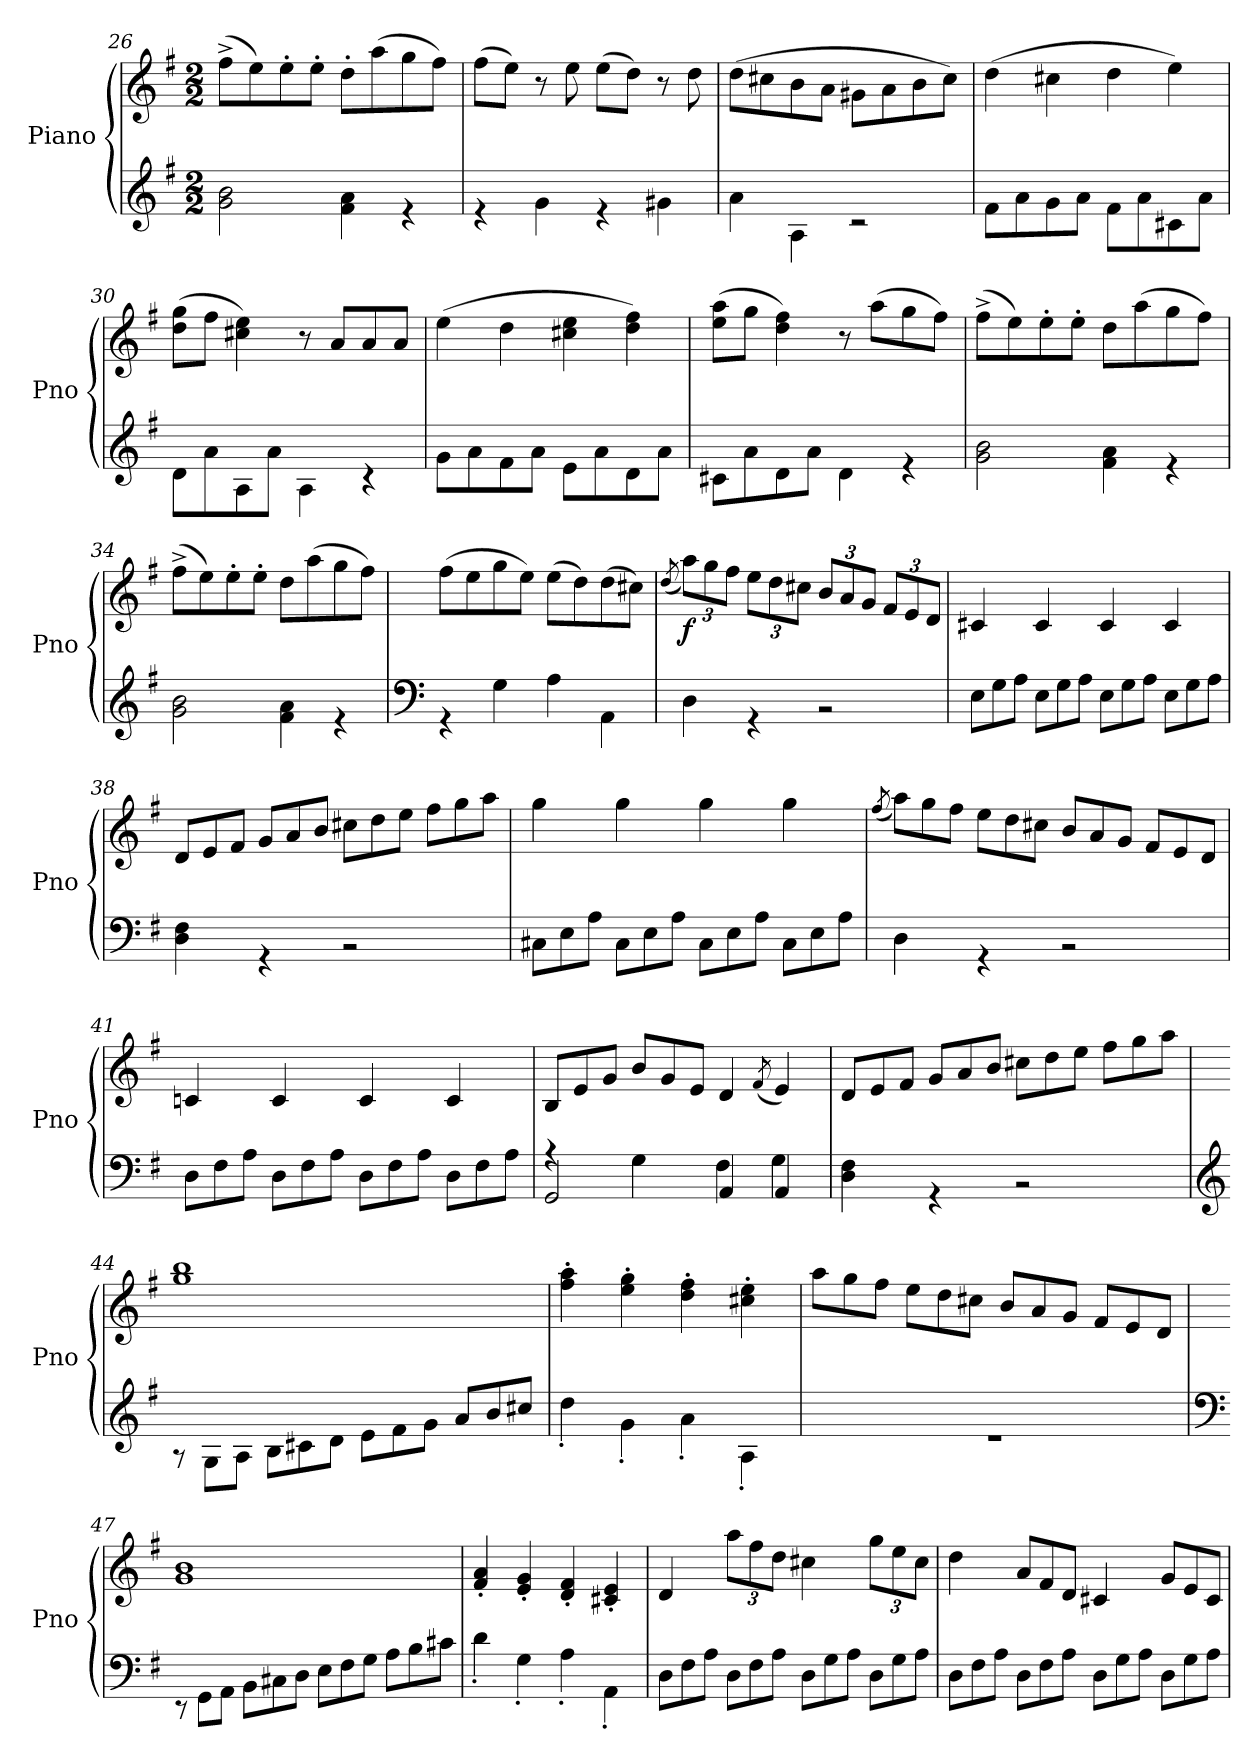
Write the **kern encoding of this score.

**kern	**kern	**dynam
*part1	*part1	*part1
*staff2	*staff1	*staff1/2
*I"Piano	*	*
*I'Pno	*	*
*clefG2	*clefG2	*
*k[f#]	*k[f#]	*
*G:	*G:	*
*M2/2	*M2/2	*
=26	=26	=26
*^	*	*
1ryy	2g\ 2b\	(>8ff#^\L	.
.	.	8ee\)	.
.	.	8ee'\	.
.	.	8ee'\J	.
.	4f#\ 4a\	8dd'\L	.
.	.	(>8aa\	.
.	4r	8gg\	.
.	.	8ff#\J)	.
!!LO:LB:g=z
=27	=27	=27	=27
1ryy	4r	(>8ff#\L	.
.	.	8ee\J)	.
.	4g\	8r	.
.	.	8ee\	.
.	4r	(>8ee\L	.
.	.	8dd\J)	.
.	4g#X\	8r	.
.	.	8dd\	.
=28	=28	=28	=28
1ryy	4a\	(>8dd\L	.
.	.	8cc#X\	.
.	4A\	8b\	.
.	.	8a\J	.
.	2r	8g#X\L	.
.	.	8a\	.
.	.	8b\	.
.	.	8cc#\J)	.
=29	=29	=29	=29
1ryy	8f#\L	(>4dd\	.
.	8a\	.	.
.	8g\	4cc#X\	.
.	8a\J	.	.
.	8f#\L	4dd\	.
.	8a\	.	.
.	8c#X\	4ee\)	.
.	8a\J	.	.
=30	=30	=30	=30
1ryy	8d\L	(>8dd\ 8gg\L	.
.	8a\	8ff#\J	.
.	8A\	4cc#X\ 4ee\)	.
.	8a\J	.	.
.	4A\	8r	.
.	.	8a/L	.
.	4r	8a/	.
.	.	8a/J	.
=31	=31	=31	=31
1ryy	8g\L	(>4ee\	.
.	8a\	.	.
.	8f#\	4dd\	.
.	8a\J	.	.
.	8e\L	4cc#X\ 4ee\	.
.	8a\	.	.
.	8d\	4dd\ 4ff#\)	.
.	8a\J	.	.
!!LO:LB:g=z
=32	=32	=32	=32
1ryy	8c#X\L	(>8ee\ 8aa\L	.
.	8a\	8gg\J	.
.	8d\	4dd\ 4ff#\)	.
.	8a\J	.	.
.	4d\	8r	.
.	.	(>8aa\L	.
.	4r	8gg\	.
.	.	8ff#\J)	.
=33	=33	=33	=33
1ryy	2g\ 2b\	(>8ff#^\L	.
.	.	8ee\)	.
.	.	8ee'\	.
.	.	8ee'\J	.
.	4f#\ 4a\	8dd\L	.
.	.	(>8aa\	.
.	4r	8gg\	.
.	.	8ff#\J)	.
=34	=34	=34	=34
1ryy	2g\ 2b\	(>8ff#^\L	.
.	.	8ee\)	.
.	.	8ee'\	.
.	.	8ee'\J	.
.	4f#\ 4a\	8dd\L	.
.	.	(>8aa\	.
.	4r	8gg\	.
.	.	8ff#\J)	.
=35	=35	=35	=35
*clefF4	*	*	*
1ryy	4r	(>8ff#\L	.
.	.	8ee\	.
.	4G\	8gg\	.
.	.	8ee\J)	.
.	4A\	(>8ee\L	.
.	.	8dd\)	.
.	4AA\	(>8dd\	.
.	.	8cc#X\J)	.
!!LO:LB:g=z
=36	=36	=36	=36
.	.	(<8qdd/	.
*	*	*Xbrackettup	*
!	!	!	!LO:DY:b
1ryy	4D\	12aa\L)	f
.	.	12gg\	.
.	.	12ff#\J	.
.	4r	12ee\L	.
.	.	12dd\	.
.	.	12cc#X\J	.
.	2r	12b/L	.
.	.	12a/	.
.	.	12g/J	.
.	.	12f#/L	.
.	.	12e/	.
.	.	12d/J	.
=37	=37	=37	=37
*	*Xtuplet	*	*
1ryy	12E\L	4c#X/	.
.	12G\	.	.
.	12A\J	.	.
.	12E\L	4c#/	.
.	12G\	.	.
.	12A\J	.	.
.	12E\L	4c#/	.
.	12G\	.	.
.	12A\J	.	.
.	12E\L	4c#/	.
.	12G\	.	.
.	12A\J	.	.
=38	=38	=38	=38
*	*	*Xtuplet	*
1ryy	4D\ 4F#\	12d/L	.
.	.	12e/	.
.	.	12f#/J	.
.	4r	12g/L	.
.	.	12a/	.
.	.	12b/J	.
.	2r	12cc#X\L	.
.	.	12dd\	.
.	.	12ee\J	.
.	.	12ff#\L	.
.	.	12gg\	.
.	.	12aa\J	.
!!LO:LB:g=z
=39	=39	=39	=39
1ryy	12C#X\L	4gg\	.
.	12E\	.	.
.	12A\J	.	.
.	12C#\L	4gg\	.
.	12E\	.	.
.	12A\J	.	.
.	12C#\L	4gg\	.
.	12E\	.	.
.	12A\J	.	.
.	12C#\L	4gg\	.
.	12E\	.	.
.	12A\J	.	.
=40	=40	=40	=40
.	.	(<8qff#/	.
1ryy	4D\	12aa\L)	.
.	.	12gg\	.
.	.	12ff#\J	.
.	4r	12ee\L	.
.	.	12dd\	.
.	.	12cc#X\J	.
.	2r	12b/L	.
.	.	12a/	.
.	.	12g/J	.
.	.	12f#/L	.
.	.	12e/	.
.	.	12d/J	.
=41	=41	=41	=41
1ryy	12D\L	4cn/	.
.	12F#\	.	.
.	12A\J	.	.
.	12D\L	4c/	.
.	12F#\	.	.
.	12A\J	.	.
.	12D\L	4c/	.
.	12F#\	.	.
.	12A\J	.	.
.	12D\L	4c/	.
.	12F#\	.	.
.	12A\J	.	.
!!LO:LB:g=z
=42	=42	=42	=42
2GG/	4rA	12B/L	.
.	.	12e/	.
.	.	12g/J	.
.	4G\	12b/L	.
.	.	12g/	.
.	.	12e/J	.
4AA/	4F#\	4d/	.
.	.	(<8qf#/	.
4AA/	4G\	4e/)	.
=43	=43	=43	=43
1ryy	4D\ 4F#\	12d/L	.
.	.	12e/	.
.	.	12f#/J	.
.	4r	12g/L	.
.	.	12a/	.
.	.	12b/J	.
.	2r	12cc#X\L	.
.	.	12dd\	.
.	.	12ee\J	.
.	.	12ff#\L	.
.	.	12gg\	.
.	.	12aa\J	.
=44	=44	=44	=44
*clefG2	*	*	*
1ryy	12r	1gg 1bb	.
.	12G\L	.	.
.	12A\J	.	.
.	12B\L	.	.
.	12c#X\	.	.
.	12d\J	.	.
.	12e\L	.	.
.	12f#\	.	.
.	12g\J	.	.
.	12a/L	.	.
.	12b/	.	.
.	12cc#X/J	.	.
=45	=45	=45	=45
1ryy	4dd'\	4ff#\' 4aa\'	.
.	4g'\	4ee\' 4gg\'	.
.	4a'\	4dd\' 4ff#\'	.
.	4A'\	4cc#X\' 4ee\'	.
!!LO:PB:g=z
=46	=46	=46	=46
1ryy	1r	12aa\L	.
.	.	12gg\	.
.	.	12ff#\J	.
.	.	12ee\L	.
.	.	12dd\	.
.	.	12cc#X\J	.
.	.	12b/L	.
.	.	12a/	.
.	.	12g/J	.
.	.	12f#/L	.
.	.	12e/	.
.	.	12d/J	.
=47	=47	=47	=47
*clefF4	*	*	*
1ryy	12r	1g 1b	.
.	12GG\L	.	.
.	12AA\J	.	.
.	12BB\L	.	.
.	12C#X\	.	.
.	12D\J	.	.
.	12E\L	.	.
.	12F#\	.	.
.	12G\J	.	.
.	12A\L	.	.
.	12B\	.	.
.	12c#X\J	.	.
=48	=48	=48	=48
1ryy	4d'\	4f#/' 4a/'	.
.	4G'\	4e/' 4g/'	.
.	4A'\	4d/' 4f#/'	.
.	4AA'\	4c#X/' 4e/'	.
=49	=49	=49	=49
1ryy	12D\L	4d/	.
.	12F#\	.	.
.	12A\J	.	.
*	*	*tuplet	*
.	12D\L	12aa\L	.
.	12F#\	12ff#\	.
.	12A\J	12dd\J	.
.	12D\L	4cc#X\	.
.	12G\	.	.
.	12A\J	.	.
.	12D\L	12gg\L	.
.	12G\	12ee\	.
.	12A\J	12cc#\J	.
!!LO:LB:g=z
=50	=50	=50	=50
1ryy	12D\L	4dd\	.
.	12F#\	.	.
.	12A\J	.	.
*	*	*Xtuplet	*
.	12D\L	12a/L	.
.	12F#\	12f#/	.
.	12A\J	12d/J	.
.	12D\L	4c#X/	.
.	12G\	.	.
.	12A\J	.	.
.	12D\L	12g/L	.
.	12G\	12e/	.
.	12A\J	12c#/J	.
*v	*v	*	*
=	=	=
*-	*-	*-
